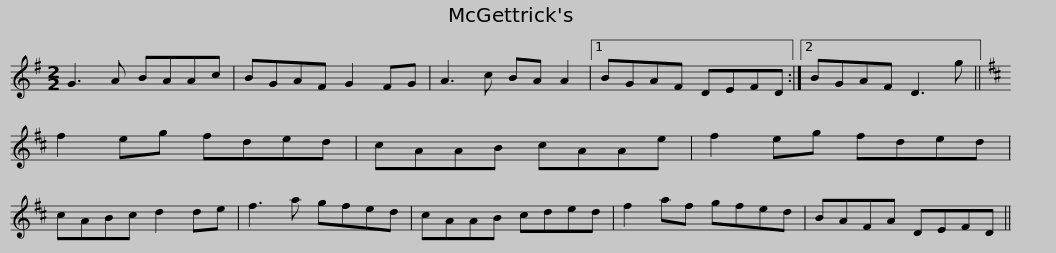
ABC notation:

X:1
L:1/8
M:2/2
I:linebreak $
K:G
V:1 treble
V:1
 G3 A BAAc | BGAF G2 FG | A3 c BA A2 |1 BGAF DEFD :|2 BGAF D3 g || %5
[K:D] f2 eg fded |$ cAAB cAAe | f2 eg fded | cABc d2 de | f3 a gfed | %10
 cAAB cded | f2 af gfed |$ BAFA DEFD || %13
